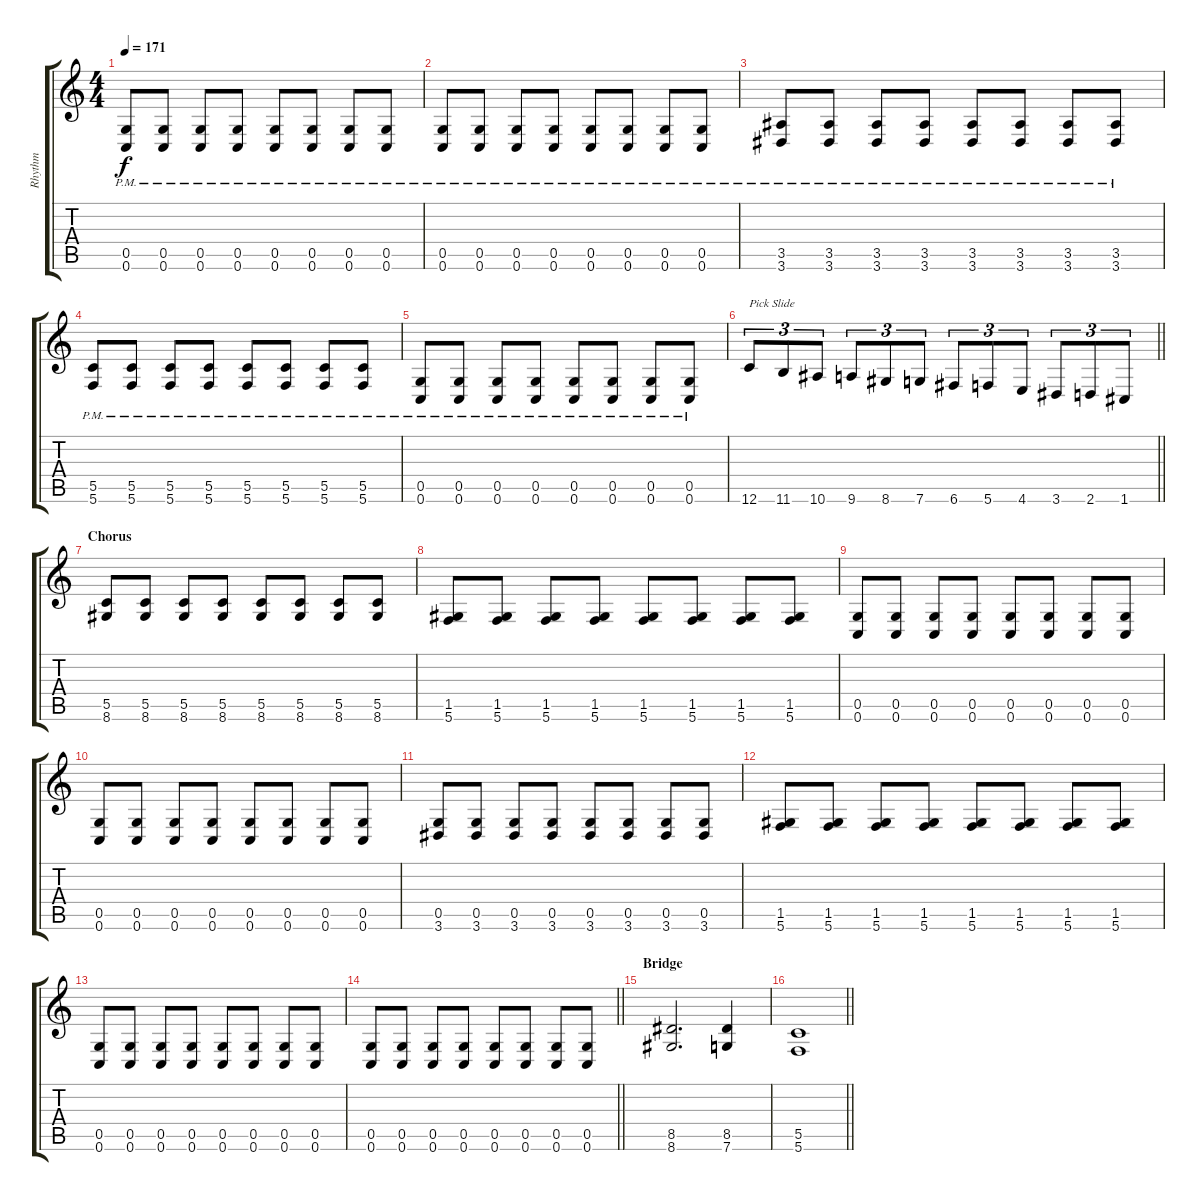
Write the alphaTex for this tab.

\track ("Rhythm" "Rhythm") {instrument distortionguitar}
\staff {score tabs}
\tuning (D4 A3 F3 C3 G2 C2) {hide}
\ts (4 4)
\tempo 171
\clef g2
\ks c
(0.5{pm} 0.6{pm}).8{dy f} (0.5{pm} 0.6{pm}).8 (0.5{pm} 0.6{pm}).8 (0.5{pm} 0.6{pm}).8 (0.5{pm} 0.6{pm}).8 (0.5{pm} 0.6{pm}).8 (0.5{pm} 0.6{pm}).8 (0.5{pm} 0.6{pm}).8 |
(0.5{pm} 0.6{pm}).8 (0.5{pm} 0.6{pm}).8 (0.5{pm} 0.6{pm}).8 (0.5{pm} 0.6{pm}).8 (0.5{pm} 0.6{pm}).8 (0.5{pm} 0.6{pm}).8 (0.5{pm} 0.6{pm}).8 (0.5{pm} 0.6{pm}).8 |
(3.5{pm} 3.6{pm}).8 (3.5{pm} 3.6{pm}).8 (3.5{pm} 3.6{pm}).8 (3.5{pm} 3.6{pm}).8 (3.5{pm} 3.6{pm}).8 (3.5{pm} 3.6{pm}).8 (3.5{pm} 3.6{pm}).8 (3.5{pm} 3.6{pm}).8 |
(5.5{pm} 5.6{pm}).8 (5.5{pm} 5.6{pm}).8 (5.5{pm} 5.6{pm}).8 (5.5{pm} 5.6{pm}).8 (5.5{pm} 5.6{pm}).8 (5.5{pm} 5.6{pm}).8 (5.5{pm} 5.6{pm}).8 (5.5{pm} 5.6{pm}).8 |
(0.5{pm} 0.6{pm}).8 (0.5{pm} 0.6{pm}).8 (0.5{pm} 0.6{pm}).8 (0.5{pm} 0.6{pm}).8 (0.5{pm} 0.6{pm}).8 (0.5{pm} 0.6{pm}).8 (0.5{pm} 0.6{pm}).8 (0.5{pm} 0.6{pm}).8 |
\barLineRight lightlight
12.6.8{tu (3 2) txt "Pick Slide" volume 16 instrument guitarfretnoise} 11.6.8{tu (3 2)} 10.6.8{tu (3 2)} 9.6.8{tu (3 2)} 8.6.8{tu (3 2)} 7.6.8{tu (3 2)} 6.6.8{tu (3 2)} 5.6.8{tu (3 2)} 4.6.8{tu (3 2)} 3.6.8{tu (3 2)} 2.6.8{tu (3 2)} 1.6.8{tu (3 2)} |
\section ("" "Chorus")
(5.5 8.6).8{volume 13 instrument distortionguitar} (5.5 8.6).8 (5.5 8.6).8 (5.5 8.6).8 (5.5 8.6).8 (5.5 8.6).8 (5.5 8.6).8 (5.5 8.6).8 |
(1.5 5.6).8 (1.5 5.6).8 (1.5 5.6).8 (1.5 5.6).8 (1.5 5.6).8 (1.5 5.6).8 (1.5 5.6).8 (1.5 5.6).8 |
(0.5 0.6).8 (0.5 0.6).8 (0.5 0.6).8 (0.5 0.6).8 (0.5 0.6).8 (0.5 0.6).8 (0.5 0.6).8 (0.5 0.6).8 |
(0.5 0.6).8 (0.5 0.6).8 (0.5 0.6).8 (0.5 0.6).8 (0.5 0.6).8 (0.5 0.6).8 (0.5 0.6).8 (0.5 0.6).8 |
(0.5 3.6).8 (0.5 3.6).8 (0.5 3.6).8 (0.5 3.6).8 (0.5 3.6).8 (0.5 3.6).8 (0.5 3.6).8 (0.5 3.6).8 |
(1.5 5.6).8 (1.5 5.6).8 (1.5 5.6).8 (1.5 5.6).8 (1.5 5.6).8 (1.5 5.6).8 (1.5 5.6).8 (1.5 5.6).8 |
(0.5 0.6).8 (0.5 0.6).8 (0.5 0.6).8 (0.5 0.6).8 (0.5 0.6).8 (0.5 0.6).8 (0.5 0.6).8 (0.5 0.6).8 |
\barLineRight lightlight
(0.5 0.6).8 (0.5 0.6).8 (0.5 0.6).8 (0.5 0.6).8 (0.5 0.6).8 (0.5 0.6).8 (0.5 0.6).8 (0.5 0.6).8 |
\section ("" "Bridge")
(8.5 8.6).2{d} (8.5 7.6).4 |
\barLineRight lightlight
(5.5 5.6).1
